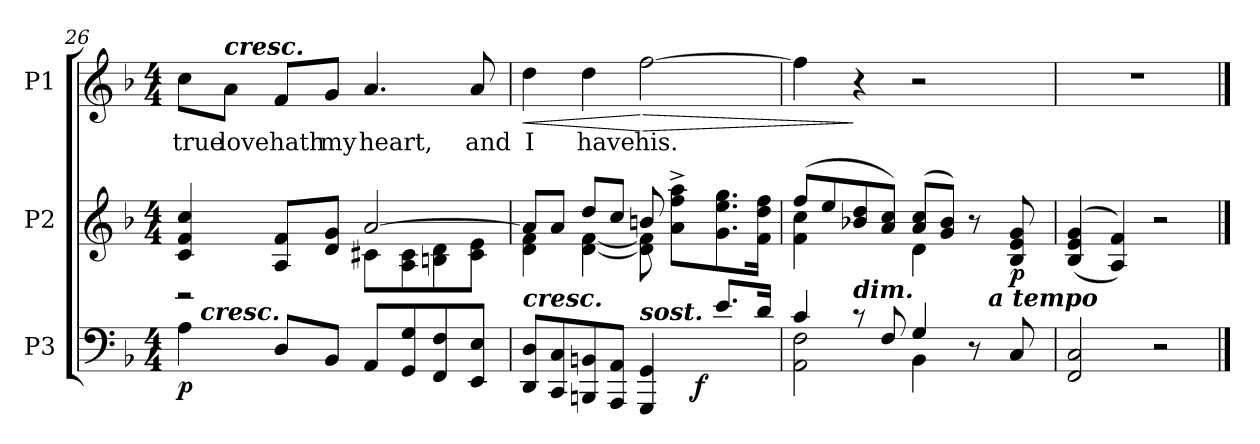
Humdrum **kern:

**kern	**dynam	**kern	**dynam	**kern	**text	**dynam
*part3	*part3	*part2	*part2	*part1	*part1	*part1
*staff3	*staff3	*staff2	*staff2	*staff1	*staff1	*staff1
*I"P3	*	*I"P2	*	*I"P1	*	*
*clefF4	*	*clefG2	*	*clefG2	*	*
*k[b-]	*	*k[b-]	*	*k[b-]	*	*
*F:	*	*F:	*	*F:	*	*
*M4/4	*	*M4/4	*	*M4/4	*	*
=26	=26	=26	=26	=26	=26	=26
*	*	*^	*	*	*	*
!	!	!	!	!	!	!LO:LY:b:color=#000000	!
*^	*	*	*	*	*	*	*
4Ai\	32...ryy	p	4ci/ 4fi 4cci	2r	.	8cci\L	true	.
!	!LO:TX:a:Bi:t=cresc.	!	!	!	!	!	!	!
.	2ryy	.	.	.	.	.	.	.
!	!	!	!	!	!	!LO:TX:a:Bi:t=cresc.	!	!
!	!	!	!	!	!	!	!LO:LY:b:color=#000000	!
.	.	.	.	.	.	8ai\J	love	.
!	!	!	!	!	!	!	!LO:LY:b:color=#000000	!
8Di/L	.	.	8Ai/ 8fiL	.	.	8fi/L	hath	.
!	!	!	!	!	!	!	!LO:LY:b:color=#000000	!
8BB-i/J	.	.	8di/ 8giJ	.	.	8gi/J	my	.
!	!	!	!	!	!	!	!LO:LY:b:color=#000000	!
8AAi/L	.	.	[2ai/	8c#Xi\L	.	4.ai/	heart,	.
.	4ryy	.	.	.	.	.	.	.
8GGi/ 8Gi	.	.	.	8Ai\ 8c#i	.	.	.	.
8FFi/ 8Fi	.	.	.	8Bni\ 8di	.	.	.	.
.	8ryy	.	.	.	.	.	.	.
!	!	!	!	!	!	!	!LO:LY:b:color=#000000	!
8EEi/ 8EiJ	.	.	.	8c#i\ 8eiJ	.	8ai/	and	.
.	16ryy	.	.	.	.	.	.	.
.	256ryy	.	.	.	.	.	.	.
!!LO:LB:g=z
=27	=27	=27	=27	=27	=27	=27	=27	=27
!LO:TX:a:Bi:t=cresc.	!	!	!	!	!	!	!	!
!	!	!	!	!	!	!	!LO:LY:b:color=#000000	!LO:HP:b
8DDi/ 8DiL	2ryy	.	8ai/L]	4di\ 4fi	.	4ddi\	I	<
8CCi/ 8Ci	.	.	8ai/J	.	.	.	.	.
!	!	!	!	!	!	!	!LO:LY:b:color=#000000	!
8BBBni/ 8BBni	.	.	8ddi/L	[4di\ [4fi	.	4ddi\	have	.
8AAAi/ 8AAiJ	.	.	8cci/J	.	.	.	.	.
!LO:TX:a:Bi:t=sost.	!	!	!	!	!	!	!	!
!	!	!	!	!	!	!	!LO:LY:b:color=#000000	!LO:HP:n=1:b
4GGGi/ 4GGi	8ryy	.	8bni/	8di\] 8fi]	.	[2ffi\	his.	[ >
.	32ryy	.	8ai\^ 8ffi^ 8aai^L	8ryy	.	.	.	.
.	64ryy	.	.	.	.	.	.	.
.	256ryy	.	.	.	.	.	.	.
.	1024ryy	.	.	.	.	.	.	.
.	4ryy	f	.	.	.	.	.	.
8.ei/L	.	.	8.gi\ 8.eei 8.ggi	4ryy	.	.	.	.
.	16ryy	.	.	.	.	.	.	.
16di/Jk	.	.	16fi\ 16ddi 16ffiJk	.	.	.	.	.
.	128ryy	.	.	.	.	.	.	.
.	512.ryy	.	.	.	.	.	.	.
=28	=28	=28	=28	=28	=28	=28	=28	=28
*	*	*	*	*^	*	*	*	*
4ci/	2AAi\ 2Fi	.	(8ffi/L	4fi\ 4cci	2ryy	.	4ffi\]	.	.
.	.	.	8eei/	.	.	.	.	.	.
!LO:TX:a:Bi:t=dim.	!	!	!	!	!	!	!	!	!
8r	.	.	8b-Xi/ 8ddi	4ryy	.	.	4r	.	]
8Fi/	.	.	8ai/ 8cciJ)	.	.	.	.	.	.
4Gi/	4BB-i\	.	(8ai/ 8cciL	4di\	4ryy	.	2r	.	.
.	.	.	8gi/ 8b-iJ)	.	.	.	.	.	.
8r	4ryy	.	8r	4ryy	32ryy	.	.	.	.
.	.	.	.	.	128ryy	.	.	.	.
.	.	.	.	.	512.ryy	.	.	.	.
!	!	!	!	!	!LO:TX:b:Bi:t=a tempo	!	!	!	!
.	.	.	.	.	8ryy	.	.	.	.
8Ci/	.	.	8B-i/ 8ei 8gi	.	.	p	.	.	.
.	.	.	.	.	16ryy	.	.	.	.
.	.	.	.	.	64ryy	.	.	.	.
.	.	.	.	.	256ryy	.	.	.	.
.	.	.	.	.	1024ryy	.	.	.	.
*v	*v	*	*	*	*	*	*	*	*
*	*	*v	*v	*v	*	*	*	*
=29	=29	=29	=29	=29	=29	=29
2FFi/ 2Ci	.	((4B-i/ 4ei 4gi	.	1r	.	.
.	.	4Ai/ 4fi))	.	.	.	.
2r	.	2r	.	.	.	.
==	==	==	==	==	==	==
*-	*-	*-	*-	*-	*-	*-
